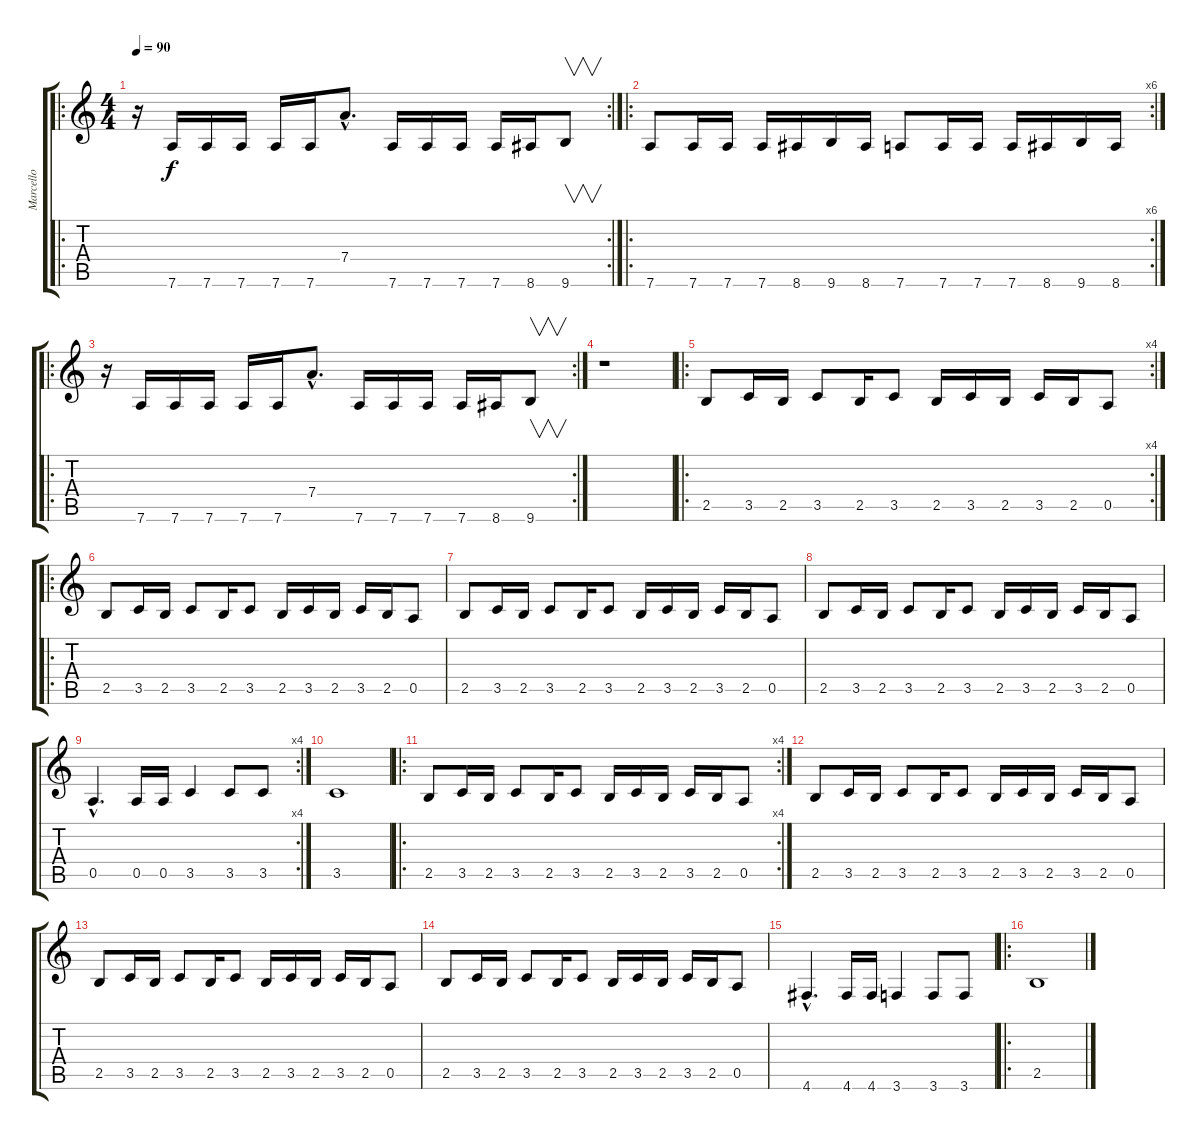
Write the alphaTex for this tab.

\track ("Marcello" "Marcello") {instrument electricbassfinger}
\staff {score tabs}
\tuning (E4 B3 G3 D3 A2 D2) {hide}
\ro
\rc 2
\ts (4 4)
\tempo 90
\clef g2
\ks c
r.16{dy f} 7.6.16 7.6.16 7.6.16 7.6.16 7.6.16 7.4{hac}.8{d} 7.6.16 7.6.16 7.6.16 7.6.16 8.6.16 9.6.8{v} |
\ro
\rc 6
7.6.8 7.6.16 7.6.16 7.6.16 8.6.16 9.6.16 8.6.16 7.6.8 7.6.16 7.6.16 7.6.16 8.6.16 9.6.16 8.6.16 |
\ro
\rc 2
r.16 7.6.16 7.6.16 7.6.16 7.6.16 7.6.16 7.4{hac}.8{d} 7.6.16 7.6.16 7.6.16 7.6.16 8.6.16 9.6.8{v} |
r.1 |
\ro
\rc 4
2.5.8 3.5.16 2.5.16 3.5.8 2.5.16 3.5.8 2.5.16 3.5.16 2.5.16 3.5.16 2.5.16 0.5.8 |
\ro
2.5.8 3.5.16 2.5.16 3.5.8 2.5.16 3.5.8 2.5.16 3.5.16 2.5.16 3.5.16 2.5.16 0.5.8 |
2.5.8 3.5.16 2.5.16 3.5.8 2.5.16 3.5.8 2.5.16 3.5.16 2.5.16 3.5.16 2.5.16 0.5.8 |
2.5.8 3.5.16 2.5.16 3.5.8 2.5.16 3.5.8 2.5.16 3.5.16 2.5.16 3.5.16 2.5.16 0.5.8 |
\rc 4
0.5{hac}.4{d} 0.5.16 0.5.16 3.5.4 3.5.8 3.5.8 |
3.5.1 |
\ro
\rc 4
2.5.8 3.5.16 2.5.16 3.5.8 2.5.16 3.5.8 2.5.16 3.5.16 2.5.16 3.5.16 2.5.16 0.5.8 |
2.5.8 3.5.16 2.5.16 3.5.8 2.5.16 3.5.8 2.5.16 3.5.16 2.5.16 3.5.16 2.5.16 0.5.8 |
2.5.8 3.5.16 2.5.16 3.5.8 2.5.16 3.5.8 2.5.16 3.5.16 2.5.16 3.5.16 2.5.16 0.5.8 |
2.5.8 3.5.16 2.5.16 3.5.8 2.5.16 3.5.8 2.5.16 3.5.16 2.5.16 3.5.16 2.5.16 0.5.8 |
4.6{hac}.4{d} 4.6.16 4.6.16 3.6.4 3.6.8 3.6.8 |
\ro
2.5.1
